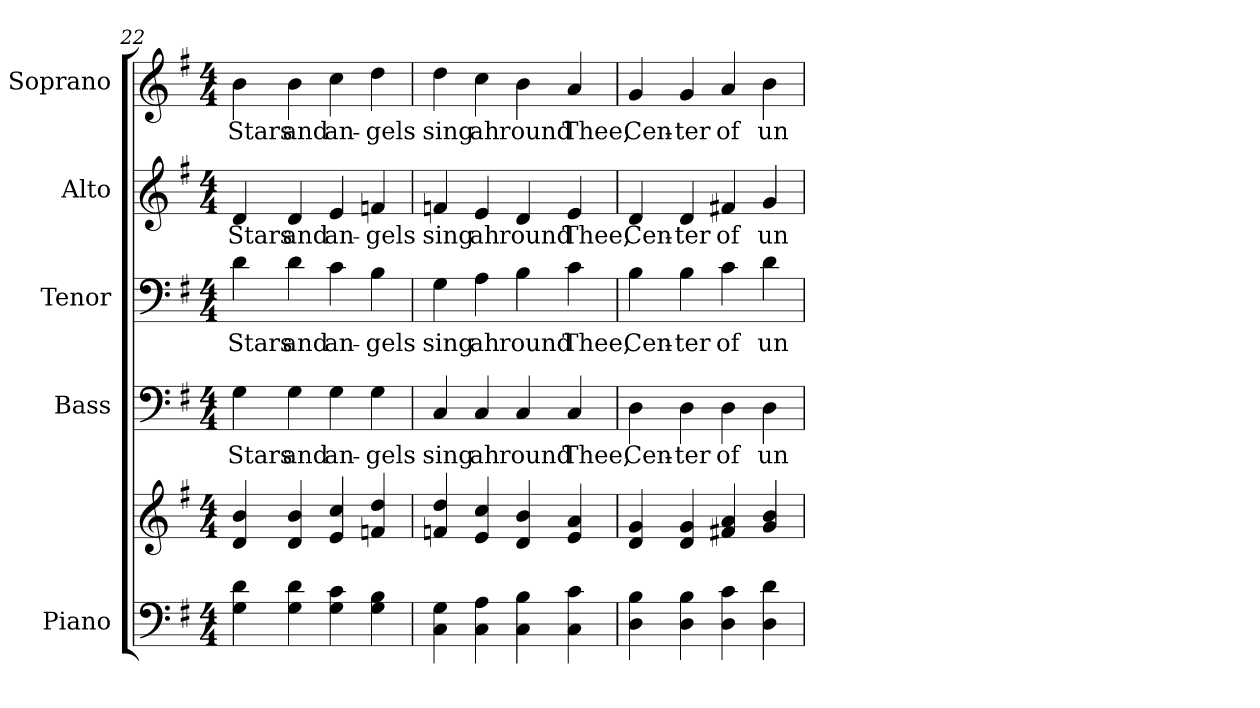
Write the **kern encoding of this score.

**kern	**kern	**kern	**text	**kern	**text	**kern	**text	**kern	**text
*part5	*part5	*part4	*part4	*part3	*part3	*part2	*part2	*part1	*part1
*staff6	*staff5	*staff4	*staff4	*staff3	*staff3	*staff2	*staff2	*staff1	*staff1
*I"Piano	*	*I"Bass	*	*I"Tenor	*	*I"Alto	*	*I"Soprano	*
*I'Pno.	*	*I'B.	*	*I'T.	*	*I'A.	*	*I'S.	*
*clefF4	*clefG2	*clefF4	*	*clefF4	*	*clefG2	*	*clefG2	*
*k[f#]	*k[f#]	*k[f#]	*	*k[f#]	*	*k[f#]	*	*k[f#]	*
*G:	*G:	*G:	*	*G:	*	*G:	*	*G:	*
*M4/4	*M4/4	*M4/4	*	*M4/4	*	*M4/4	*	*M4/4	*
=22	=22	=22	=22	=22	=22	=22	=22	=22	=22
!	!	!	!LO:LY:b:color=#000000	!	!	!	!	!	!
!	!	!	!	!	!LO:LY:b:color=#000000	!	!	!	!
!	!	!	!	!	!	!	!LO:LY:b:color=#000000	!	!
!	!	!	!	!	!	!	!	!	!LO:LY:b:color=#000000
4Gi\ 4di	4di/ 4bi	4Gi\	Stars	4di\	Stars	4di/	Stars	4bi\	Stars
!	!	!	!LO:LY:b:color=#000000	!	!	!	!	!	!
!	!	!	!	!	!LO:LY:b:color=#000000	!	!	!	!
!	!	!	!	!	!	!	!LO:LY:b:color=#000000	!	!
!	!	!	!	!	!	!	!	!	!LO:LY:b:color=#000000
4Gi\ 4di	4di/ 4bi	4Gi\	and	4di\	and	4di/	and	4bi\	and
!	!	!	!LO:LY:b:color=#000000	!	!	!	!	!	!
!	!	!	!	!	!LO:LY:b:color=#000000	!	!	!	!
!	!	!	!	!	!	!	!LO:LY:b:color=#000000	!	!
!	!	!	!	!	!	!	!	!	!LO:LY:b:color=#000000
4Gi\ 4ci	4ei/ 4cci	4Gi\	an-	4ci\	an-	4ei/	an-	4cci\	an-
!	!	!	!LO:LY:b:color=#000000	!	!	!	!	!	!
!	!	!	!	!	!LO:LY:b:color=#000000	!	!	!	!
!	!	!	!	!	!	!	!LO:LY:b:color=#000000	!	!
!	!	!	!	!	!	!	!	!	!LO:LY:b:color=#000000
4Gi\ 4Bi	4fni/ 4ddi	4Gi\	-gels	4Bi\	-gels	4fni/	-gels	4ddi\	-gels
!!LO:PB:g=z
=23	=23	=23	=23	=23	=23	=23	=23	=23	=23
!	!	!	!LO:LY:b:color=#000000	!	!	!	!	!	!
!	!	!	!	!	!LO:LY:b:color=#000000	!	!	!	!
!	!	!	!	!	!	!	!LO:LY:b:color=#000000	!	!
!	!	!	!	!	!	!	!	!	!LO:LY:b:color=#000000
4Ci\ 4Gi	4fni/ 4ddi	4Ci/	sing	4Gi\	sing	4fni/	sing	4ddi\	sing
!	!	!	!LO:LY:b:color=#000000	!	!	!	!	!	!
!	!	!	!	!	!LO:LY:b:color=#000000	!	!	!	!
!	!	!	!	!	!	!	!LO:LY:b:color=#000000	!	!
!	!	!	!	!	!	!	!	!	!LO:LY:b:color=#000000
4Ci\ 4Ai	4ei/ 4cci	4Ci/	ah	4Ai\	ah	4ei/	ah	4cci\	ah
!	!	!	!LO:LY:b:color=#000000	!	!	!	!	!	!
!	!	!	!	!	!LO:LY:b:color=#000000	!	!	!	!
!	!	!	!	!	!	!	!LO:LY:b:color=#000000	!	!
!	!	!	!	!	!	!	!	!	!LO:LY:b:color=#000000
4Ci\ 4Bi	4di/ 4bi	4Ci/	round	4Bi\	round	4di/	round	4bi\	round
!	!	!	!LO:LY:b:color=#000000	!	!	!	!	!	!
!	!	!	!	!	!LO:LY:b:color=#000000	!	!	!	!
!	!	!	!	!	!	!	!LO:LY:b:color=#000000	!	!
!	!	!	!	!	!	!	!	!	!LO:LY:b:color=#000000
4Ci\ 4ci	4ei/ 4ai	4Ci/	Thee,	4ci\	Thee,	4ei/	Thee,	4ai/	Thee,
=24	=24	=24	=24	=24	=24	=24	=24	=24	=24
!	!	!	!LO:LY:b:color=#000000	!	!	!	!	!	!
!	!	!	!	!	!LO:LY:b:color=#000000	!	!	!	!
!	!	!	!	!	!	!	!LO:LY:b:color=#000000	!	!
!	!	!	!	!	!	!	!	!	!LO:LY:b:color=#000000
4Di\ 4Bi	4di/ 4gi	4Di\	Cen-	4Bi\	Cen-	4di/	Cen-	4gi/	Cen-
!	!	!	!LO:LY:b:color=#000000	!	!	!	!	!	!
!	!	!	!	!	!LO:LY:b:color=#000000	!	!	!	!
!	!	!	!	!	!	!	!LO:LY:b:color=#000000	!	!
!	!	!	!	!	!	!	!	!	!LO:LY:b:color=#000000
4Di\ 4Bi	4di/ 4gi	4Di\	-ter	4Bi\	-ter	4di/	-ter	4gi/	-ter
!	!	!	!LO:LY:b:color=#000000	!	!	!	!	!	!
!	!	!	!	!	!LO:LY:b:color=#000000	!	!	!	!
!	!	!	!	!	!	!	!LO:LY:b:color=#000000	!	!
!	!	!	!	!	!	!	!	!	!LO:LY:b:color=#000000
4Di\ 4ci	4f#Xi/ 4ai	4Di\	of	4ci\	of	4f#Xi/	of	4ai/	of
!	!	!	!LO:LY:b:color=#000000	!	!	!	!	!	!
!	!	!	!	!	!LO:LY:b:color=#000000	!	!	!	!
!	!	!	!	!	!	!	!LO:LY:b:color=#000000	!	!
!	!	!	!	!	!	!	!	!	!LO:LY:b:color=#000000
4Di\ 4di	4gi/ 4bi	4Di\	un	4di\	un	4gi/	un	4bi\	un
=	=	=	=	=	=	=	=	=	=
*-	*-	*-	*-	*-	*-	*-	*-	*-	*-
